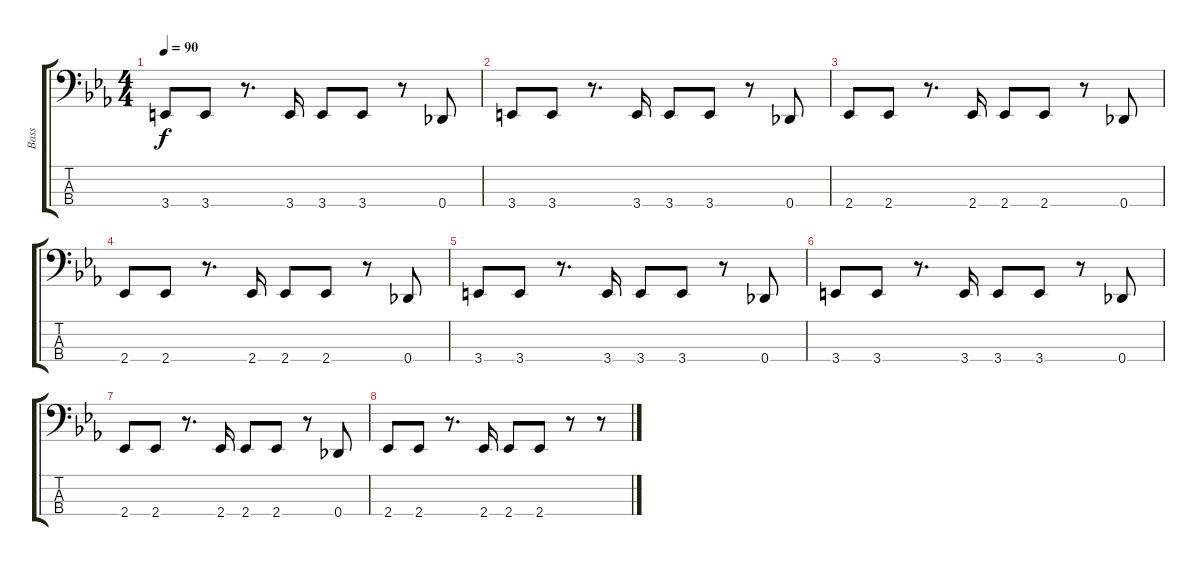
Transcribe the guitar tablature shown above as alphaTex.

\track ("Bass" "Bass") {instrument slapbass1}
\staff {score tabs}
\tuning (Gb2 Db2 Ab1 Db1) {hide}
\ts (4 4)
\tempo 90
\clef f4
\ks cminor
3.4.8{dy f} 3.4.8 r.8{d} 3.4.16 3.4.8 3.4.8 r.8 0.4.8 |
3.4.8 3.4.8 r.8{d} 3.4.16 3.4.8 3.4.8 r.8 0.4.8 |
2.4.8 2.4.8 r.8{d} 2.4.16 2.4.8 2.4.8 r.8 0.4.8 |
2.4.8 2.4.8 r.8{d} 2.4.16 2.4.8 2.4.8 r.8 0.4.8 |
3.4.8 3.4.8 r.8{d} 3.4.16 3.4.8 3.4.8 r.8 0.4.8 |
3.4.8 3.4.8 r.8{d} 3.4.16 3.4.8 3.4.8 r.8 0.4.8 |
2.4.8 2.4.8 r.8{d} 2.4.16 2.4.8 2.4.8 r.8 0.4.8 |
2.4.8 2.4.8 r.8{d} 2.4.16 2.4.8 2.4.8 r.8 r.8
